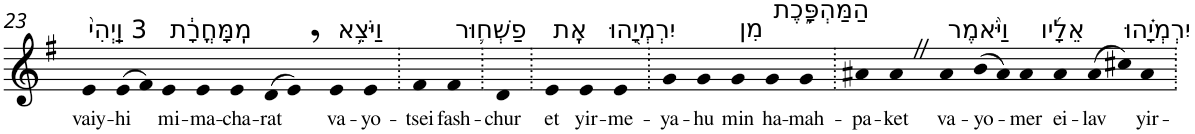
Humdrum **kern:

**kern	**text
*part1	*part1
*staff1	*staff1
*I"Piano	*
*I'Pno	*
!!LO:PB:g=z
*clefG2	*
*k[f#]	*
*G:	*
=23	=23
!LO:TX:a:t=3 וַֽיְהִי֙	!
!	!LO:LY:b
4e	vaiy-
!	!LO:LY:b
(>8e	-hi
8f#)	.
!LO:TX:a:t=מִֽמָּחֳרָ֔ת	!
!	!LO:LY:b
4e	mi-
!	!LO:LY:b
4e	-ma-
!	!LO:LY:b
4e	-cha-
!	!LO:LY:b
(>8d	-rat
8e,)	.
!LO:TX:a:t=וַיֹּצֵ֥א	!
!	!LO:LY:b
4e	va-
!	!LO:LY:b
4e	-yo-
=24.	=24.
!	!LO:LY:b
4f#	-tsei
!LO:TX:a:t=פַשְׁח֛וּר	!
!	!LO:LY:b
4f#	fash-
=25.	=25.
!	!LO:LY:b
4d	-chur
=26.	=26.
!LO:TX:a:t=אֶֽת	!
!	!LO:LY:b
4e	et
!LO:TX:a:t=יִרְמְיָ֖הוּ	!
!	!LO:LY:b
4e	yir-
!	!LO:LY:b
4e	-me-
=27.	=27.
!	!LO:LY:b
4g	-ya-
!	!LO:LY:b
4g	-hu
!LO:TX:a:t=מִן	!
!	!LO:LY:b
4g	min
!LO:TX:a:t=הַמַּהְפָּ֑כֶת	!
!	!LO:LY:b
4g	ha-
!	!LO:LY:b
4g	-mah-
=28.	=28.
!	!LO:LY:b
4a#X	-pa-
!	!LO:LY:b
4a#Z	-ket
!LO:TX:a:t=וַיֹּ֨אמֶר	!
!	!LO:LY:b
4a#	va-
!	!LO:LY:b
(>8b	-yo-
8a#)	.
!	!LO:LY:b
4a#	-mer
!LO:TX:a:t=אֵלָ֜יו	!
!	!LO:LY:b
4a#	ei-
!	!LO:LY:b
(>8a#	-lav
8cc#X)	.
!LO:TX:a:t=יִרְמְיָ֗הוּ	!
!	!LO:LY:b
4a#	yir-
=.	=.
*-	*-
